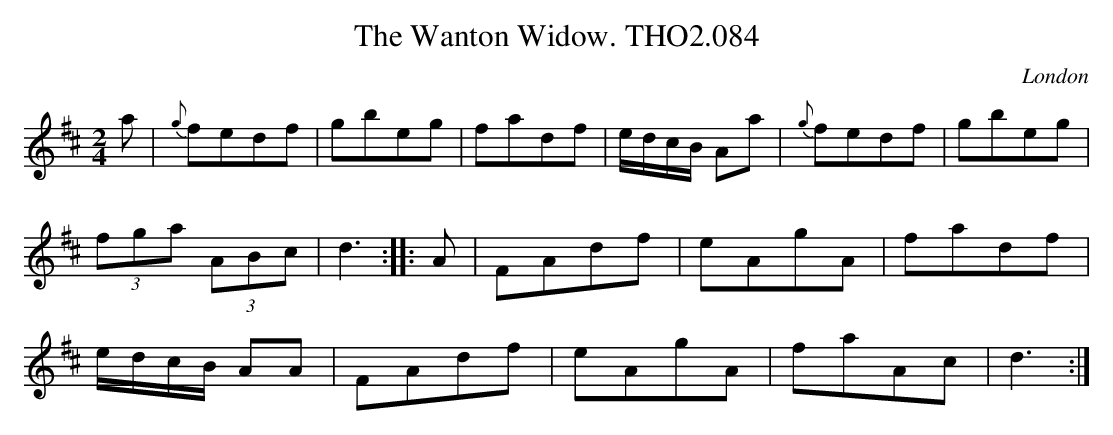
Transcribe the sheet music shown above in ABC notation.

X:1
T:Wanton Widow. THO2.084, The
O:London
M:2/4
L:1/8
K:D
a|{g}fedf|gbeg|fadf|e/d/c/B/ Aa|{g}fedf|gbeg|
(3fga (3ABc|d3::A|FAdf|eAgA|fadf|
e/d/c/B/ AA|FAdf|eAgA|faAc|d3:|
